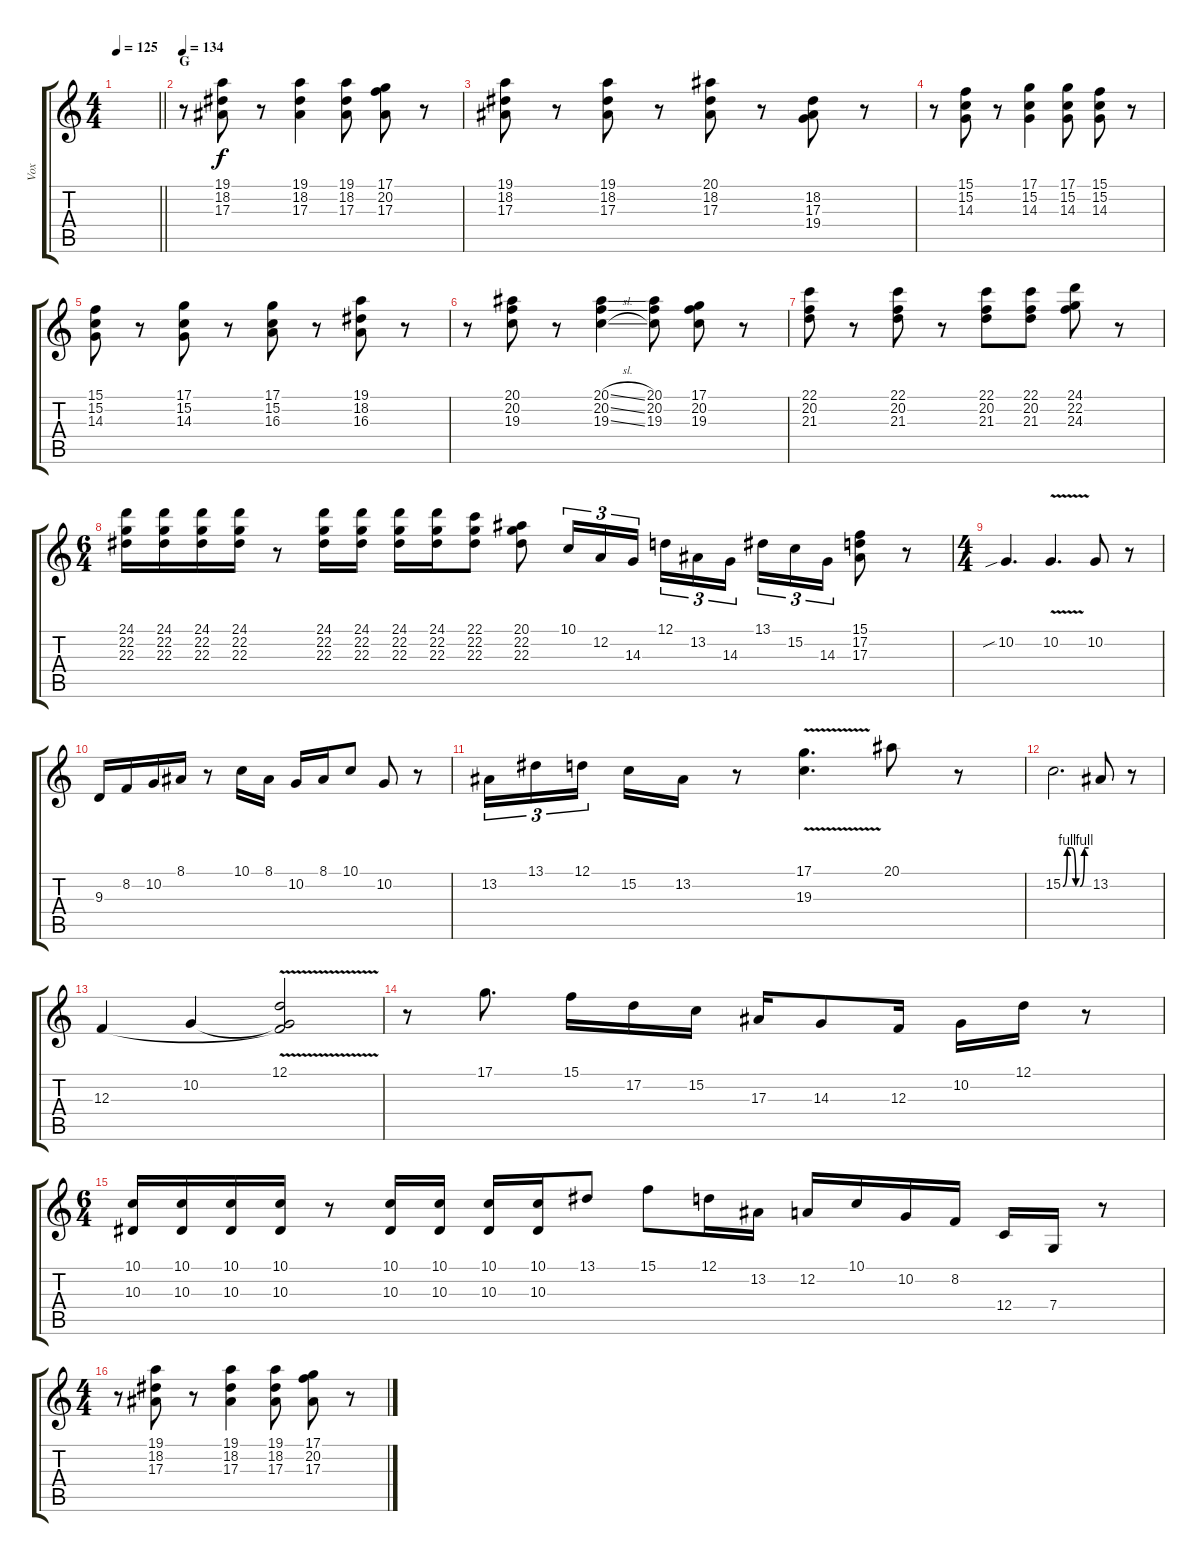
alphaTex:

\track ("Vox" "Vox") {instrument lead2sawtooth}
\staff {score tabs}
\tuning (D4 A3 F3 C3 G2 C2) {hide}
\ts (4 4)
\tempo 125
\clef g2
\barLineRight lightlight
\ks c
|
\section ("" "G")
\tempo 134
r.8 (19.1 18.2 17.3).8 r.8 (19.1 18.2 17.3).4 (19.1 18.2 17.3).8 (17.1 20.2 17.3).8 r.8 |
(19.1 18.2 17.3).8 r.8 (19.1 18.2 17.3).8 r.8 (20.1 18.2 17.3).8 r.8 (18.2 17.3 19.4).8 r.8 |
r.8 (15.1 15.2 14.3).8 r.8 (17.1 15.2 14.3).4 (17.1 15.2 14.3).8 (15.1 15.2 14.3).8 r.8 |
(15.1 15.2 14.3).8 r.8 (17.1 15.2 14.3).8 r.8 (17.1 15.2 16.3).8 r.8 (19.1 18.2 16.3).8 r.8 |
r.8 (20.1 20.2 19.3).8 r.8 (20.1{sl} 20.2{sl} 19.3{sl}).4 (20.1 20.2 19.3).8 (17.1 20.2 19.3).8 r.8 |
(22.1 20.2 21.3).8 r.8 (22.1 20.2 21.3).8 r.8 (22.1 20.2 21.3).8 (22.1 20.2 21.3).8 (24.1 22.2 24.3).8 r.8 |
\ts (6 4)
(24.1 22.2 22.3).16 (24.1 22.2 22.3).16 (24.1 22.2 22.3).16 (24.1 22.2 22.3).16 r.8 (24.1 22.2 22.3).16 (24.1 22.2 22.3).16 (24.1 22.2 22.3).16 (24.1 22.2 22.3).16 (22.1 22.2 22.3).8 (20.1 22.2 22.3).8 10.1.16{tu (3 2) instrument overdrivenguitar} 12.2.16{tu (3 2)} 14.3.16{tu (3 2) beam splitsecondary} 12.1.16{tu (3 2)} 13.2.16{tu (3 2)} 14.3.16{tu (3 2) beam splitsecondary} 13.1.16{tu (3 2)} 15.2.16{tu (3 2)} 14.3.16{tu (3 2)} (15.1 17.2 17.3).8 r.8{instrument lead2sawtooth} |
\ts (4 4)
10.2{sib}.4{d} 10.2{v}.4{d} 10.2.8 r.8 |
9.3.16 8.2.16 10.2.16 8.1.16 r.8 10.1.16 8.1.16 10.2.16 8.1.16 10.1.8 10.2.8 r.8 |
13.2.16{tu (3 2)} 13.1.16{tu (3 2)} 12.1.16{tu (3 2) beam splitsecondary} 15.2.16 13.2.16 r.8 (17.1{v} 19.3{v}).4{d} 20.1.8 r.8 |
15.2{be (custom 0 0 10 4 20 4 30 0 40 0 50 4 60 4)}.2{d} 13.2.8 r.8 |
12.3.4 10.2.4 (12.1{v} 10.2{t} 12.3{t}).2 |
r.8 17.1.8{d} 15.1.16 17.2.16 15.2.16 17.3.16 14.3.8 12.3.16 10.2.16 12.1.16 r.8 |
\ts (6 4)
(10.1 10.3).16 (10.1 10.3).16 (10.1 10.3).16 (10.1 10.3).16 r.8 (10.1 10.3).16 (10.1 10.3).16 (10.1 10.3).16 (10.1 10.3).16 13.1.8 15.1.8 12.1.16 13.2.16 12.2.16 10.1.16 10.2.16 8.2.16 12.4.16 7.4.16 r.8 |
\ts (4 4)
r.8{volume 10 instrument rockorgan} (19.1 18.2 17.3).8 r.8 (19.1 18.2 17.3).4 (19.1 18.2 17.3).8 (17.1 20.2 17.3).8 r.8
